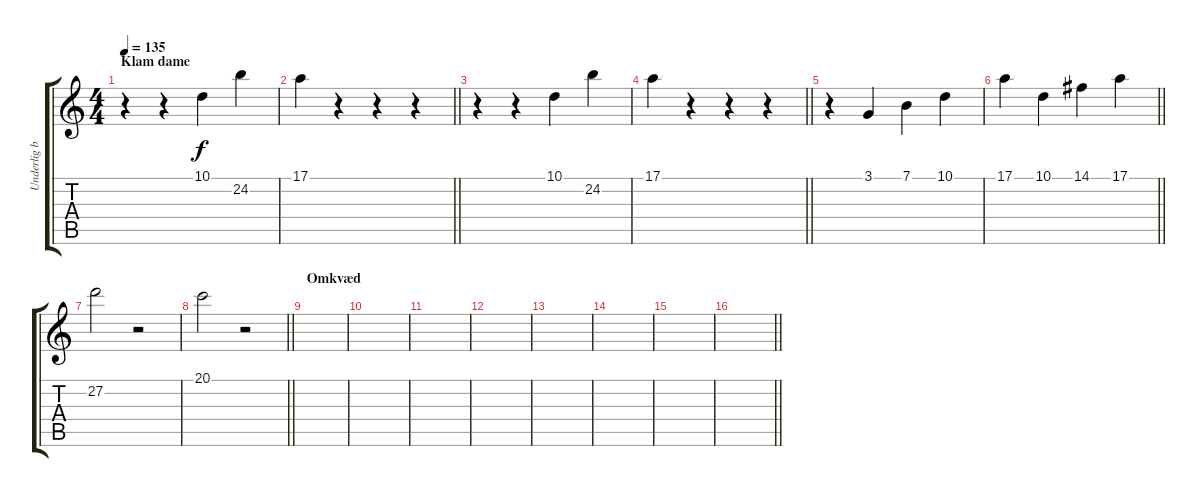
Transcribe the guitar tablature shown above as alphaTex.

\track ("Underlig baggrundsklaver?" "Underlig b") {instrument acousticgrandpiano}
\staff {score tabs}
\tuning (E4 B3 G3 D3 A2 E2) {hide}
\ts (4 4)
\section ("" "Klam dame")
\tempo 135
\clef g2
\ks c
r.4{dy f} r.4 10.1.4 24.2.4 |
\barLineRight lightlight
17.1.4 r.4 r.4 r.4 |
r.4 r.4 10.1.4 24.2.4 |
\barLineRight lightlight
17.1.4 r.4 r.4 r.4 |
r.4 3.1.4 7.1.4 10.1.4 |
\barLineRight lightlight
17.1.4 10.1.4 14.1.4 17.1.4 |
27.2.2 r.2 |
\barLineRight lightlight
20.1.2 r.2 |
\section ("" "Omkvæd")
|
|
|
|
|
|
|
\barLineRight lightlight
